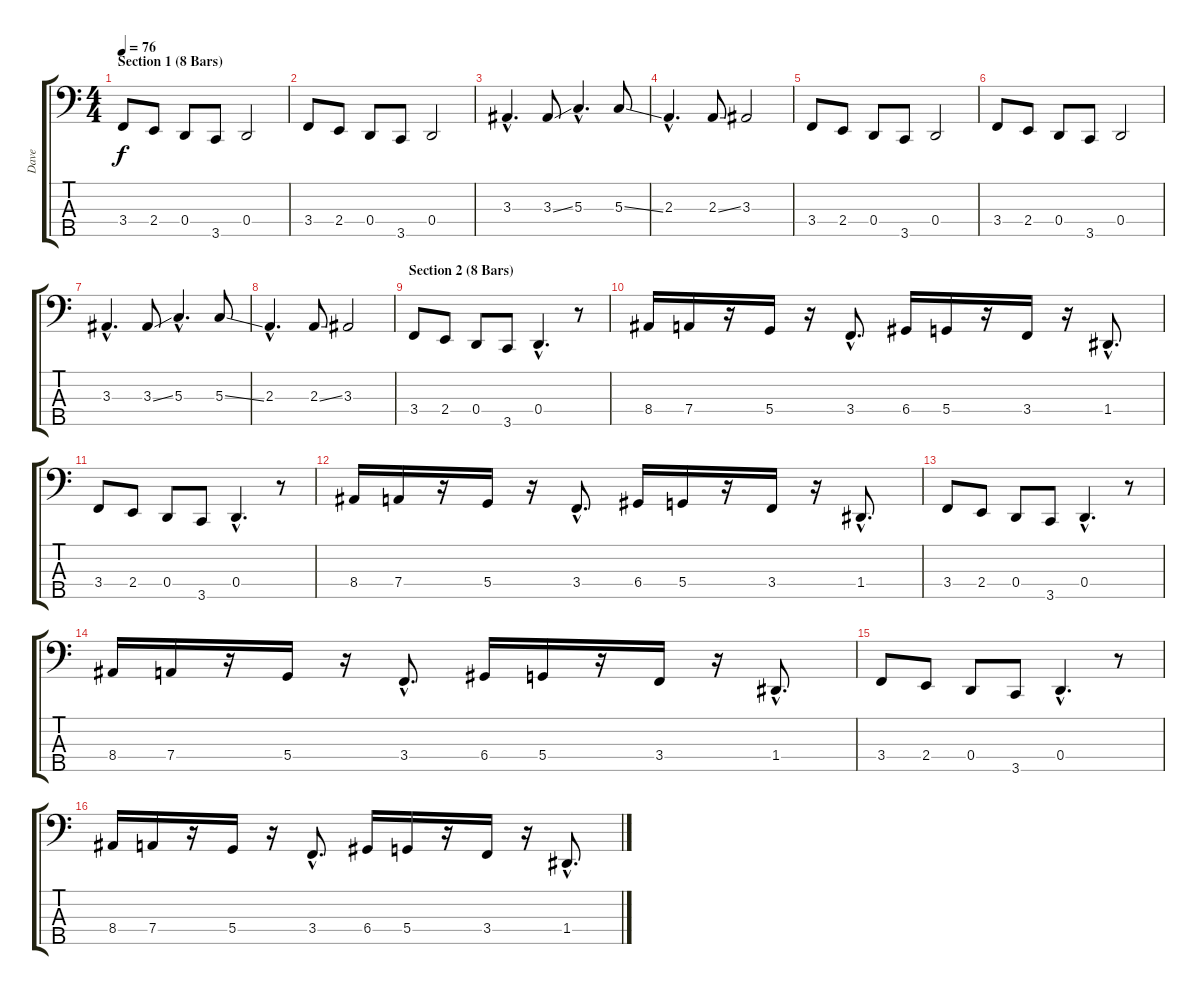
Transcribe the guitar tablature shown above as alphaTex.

\track ("Dave" "Dave") {instrument electricbasspick}
\staff {score tabs}
\tuning (F2 C2 G1 D1 A0) {hide}
\ts (4 4)
\section ("" "Section 1 (8 Bars)")
\tempo 76
\clef f4
\ks c
3.4.8{dy f} 2.4.8 0.4.8 3.5.8 0.4.2 |
3.4.8 2.4.8 0.4.8 3.5.8 0.4.2 |
3.3{hac}.4{d} 3.3{ss}.8 5.3{hac}.4{d} 5.3{ss}.8 |
2.3{hac}.4{d} 2.3{ss}.8 3.3.2 |
3.4.8 2.4.8 0.4.8 3.5.8 0.4.2 |
3.4.8 2.4.8 0.4.8 3.5.8 0.4.2 |
3.3{hac}.4{d} 3.3{ss}.8 5.3{hac}.4{d} 5.3{ss}.8 |
2.3{hac}.4{d} 2.3{ss}.8 3.3.2 |
\section ("" "Section 2 (8 Bars)")
3.4.8 2.4.8 0.4.8 3.5.8 0.4{hac}.4{d} r.8 |
8.4.16 7.4.16 r.16 5.4.16 r.16 3.4{hac}.8{d} 6.4.16 5.4.16 r.16 3.4.16 r.16 1.4{hac}.8{d} |
3.4.8 2.4.8 0.4.8 3.5.8 0.4{hac}.4{d} r.8 |
8.4.16 7.4.16 r.16 5.4.16 r.16 3.4{hac}.8{d} 6.4.16 5.4.16 r.16 3.4.16 r.16 1.4{hac}.8{d} |
3.4.8 2.4.8 0.4.8 3.5.8 0.4{hac}.4{d} r.8 |
8.4.16 7.4.16 r.16 5.4.16 r.16 3.4{hac}.8{d} 6.4.16 5.4.16 r.16 3.4.16 r.16 1.4{hac}.8{d} |
3.4.8 2.4.8 0.4.8 3.5.8 0.4{hac}.4{d} r.8 |
8.4.16 7.4.16 r.16 5.4.16 r.16 3.4{hac}.8{d} 6.4.16 5.4.16 r.16 3.4.16 r.16 1.4{hac}.8{d}
